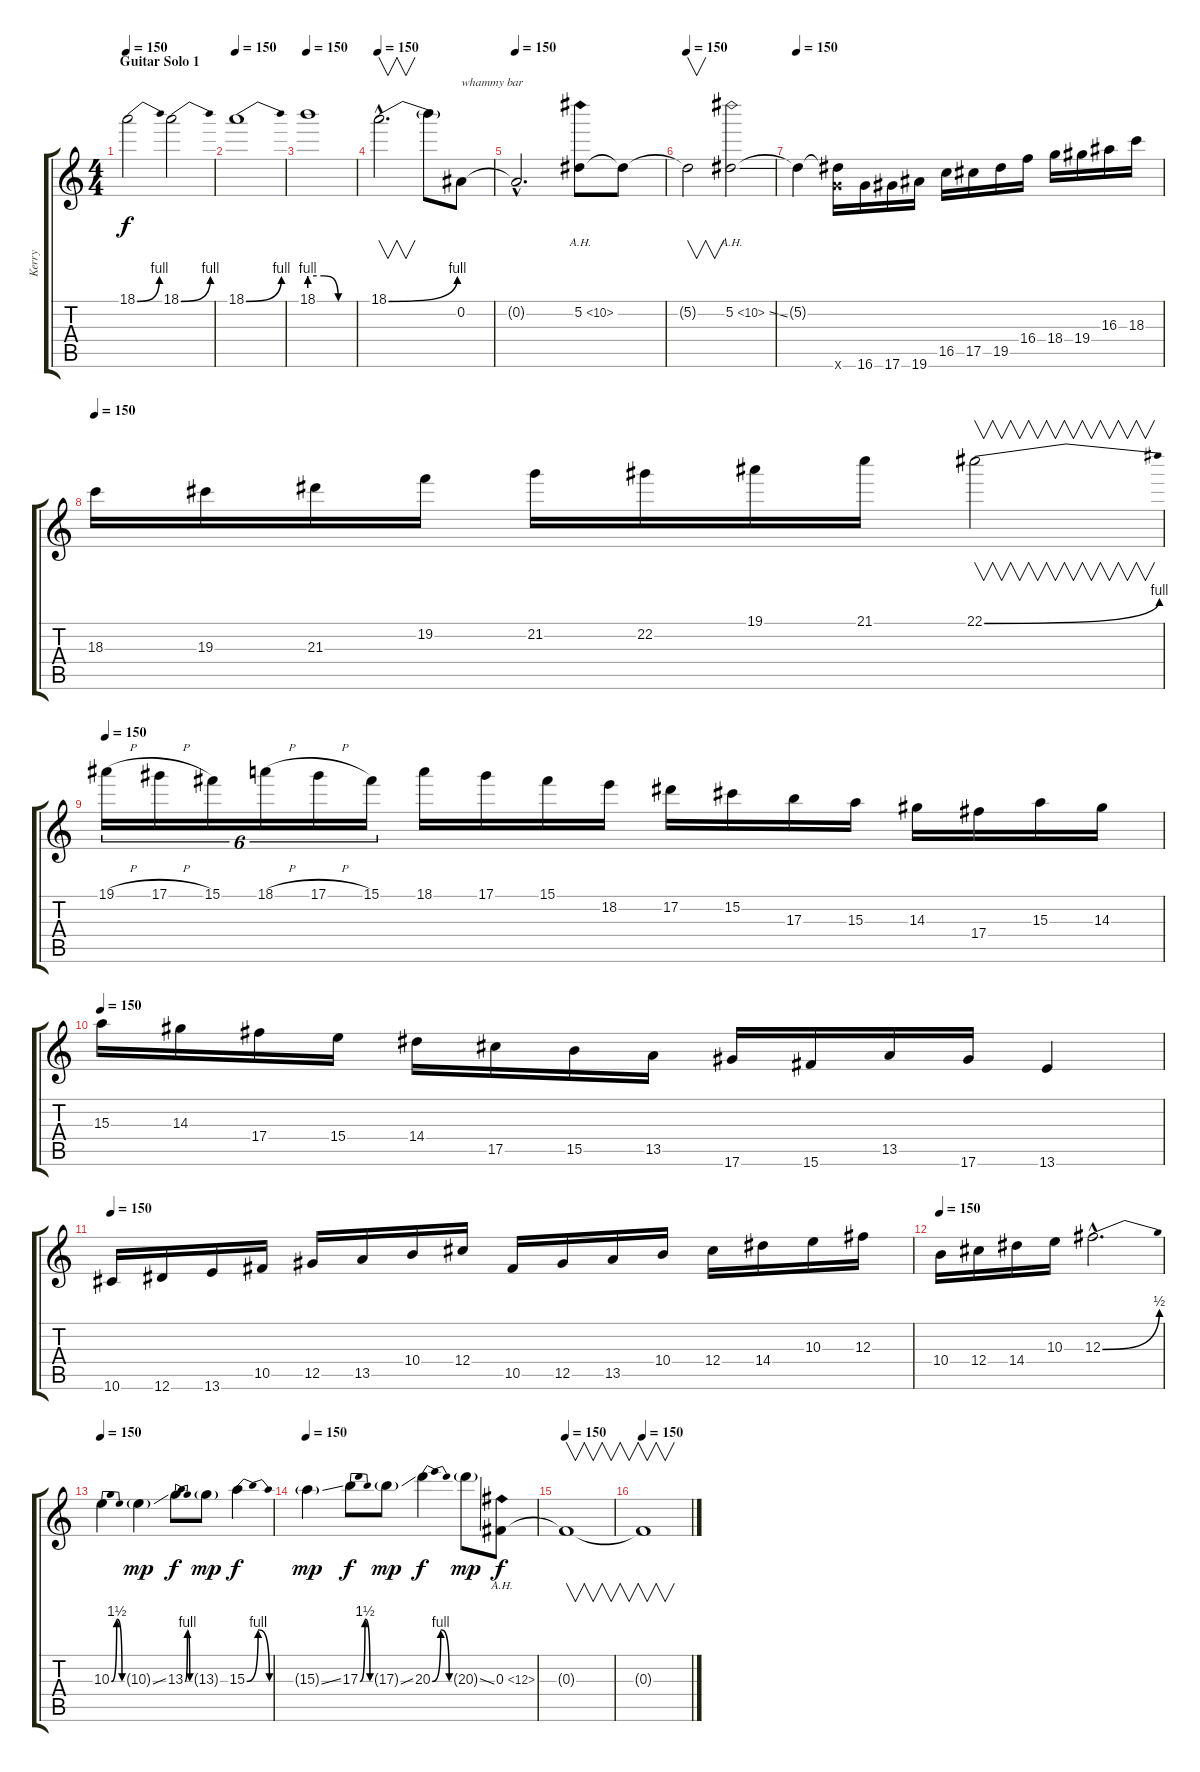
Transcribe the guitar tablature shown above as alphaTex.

\track ("Kerry" "Kerry") {instrument distortionguitar}
\staff {score tabs}
\tuning (Eb4 Bb3 Gb3 Db3 Ab2 Eb2) {hide}
\ts (4 4)
\section ("" "Guitar Solo 1")
\tempo 150
\clef g2
\ks c
18.1{be (bend 0 0 60 4)}.2{dy f} 18.1{be (bend 0 0 60 4)}.2 |
\tempo 150
18.1{be (bend 0 0 60 4)}.1 |
\tempo 150
18.1{be (custom 0 4 20 4 40 0 60 0)}.1 |
\tempo 150
18.1{be (bend 0 0 60 4) hac}.2{v d} 18.1{t}.8 0.2.8{txt "whammy bar"} |
\tempo 150
0.2{hac t}.2{d} 5.2{ah 5}.8 5.2{t}.8 |
\tempo 150
5.2{t}.2{v} 5.2{ah 5 ss}.2 |
\tempo 150
5.2{t}.4 (5.2{t} 16.6{x}).16 16.6.16 17.6.16 19.6.16 16.5.16 17.5.16 19.5.16 16.4.16 18.4.16 19.4.16 16.3.16 18.3.16 |
\tempo 150
18.3.16 19.3.16 21.3.16 19.2.16 21.2.16 22.2.16 19.1.16 21.1.16 22.1{be (bend 0 0 60 4)}.2{v} |
\tempo 150
19.1{h}.16{tu (6 4)} 17.1{h}.16{tu (6 4)} 15.1.16{tu (6 4)} 18.1{h}.16{tu (6 4)} 17.1{h}.16{tu (6 4)} 15.1.16{tu (6 4)} 18.1.16 17.1.16 15.1.16 18.2.16 17.2.16 15.2.16 17.3.16 15.3.16 14.3.16 17.4.16 15.3.16 14.3.16 |
\tempo 150
15.3.16 14.3.16 17.4.16 15.4.16 14.4.16 17.5.16 15.5.16 13.5.16 17.6.16 15.6.16 13.5.16 17.6.16 13.6.4 |
\tempo 150
10.6.16 12.6.16 13.6.16 10.5.16 12.5.16 13.5.16 10.4.16 12.4.16 10.5.16 12.5.16 13.5.16 10.4.16 12.4.16 14.4.16 10.3.16 12.3.16 |
\tempo 150
10.4.16 12.4.16 14.4.16 10.3.16 12.3{be (bend 0 0 60 2) hac}.2{d} |
\tempo 150
10.3{be (bendrelease 0 0 30 6 30 6 60 0)}.4 10.3{ss g}.4{dy mp} 13.3{be (bendrelease 0 0 30 4 30 4 60 0)}.8{dy f} 13.3{g}.8{dy mp} 15.3{be (bendrelease 0 0 30 4 30 4 60 0)}.4{dy f} |
\tempo 150
15.3{ss g}.4{dy mp} 17.3{be (bendrelease 0 0 30 6 30 6 60 0)}.8{dy f} 17.3{ss g}.8{dy mp} 20.3{be (bendrelease 0 0 30 4 30 4 60 0)}.4{dy f} 20.3{ss g}.8{dy mp} 0.3{ah 12}.8{dy f} |
\tempo 150
0.3{t}.1{v} |
\tempo 150
0.3{t}.1{v}
